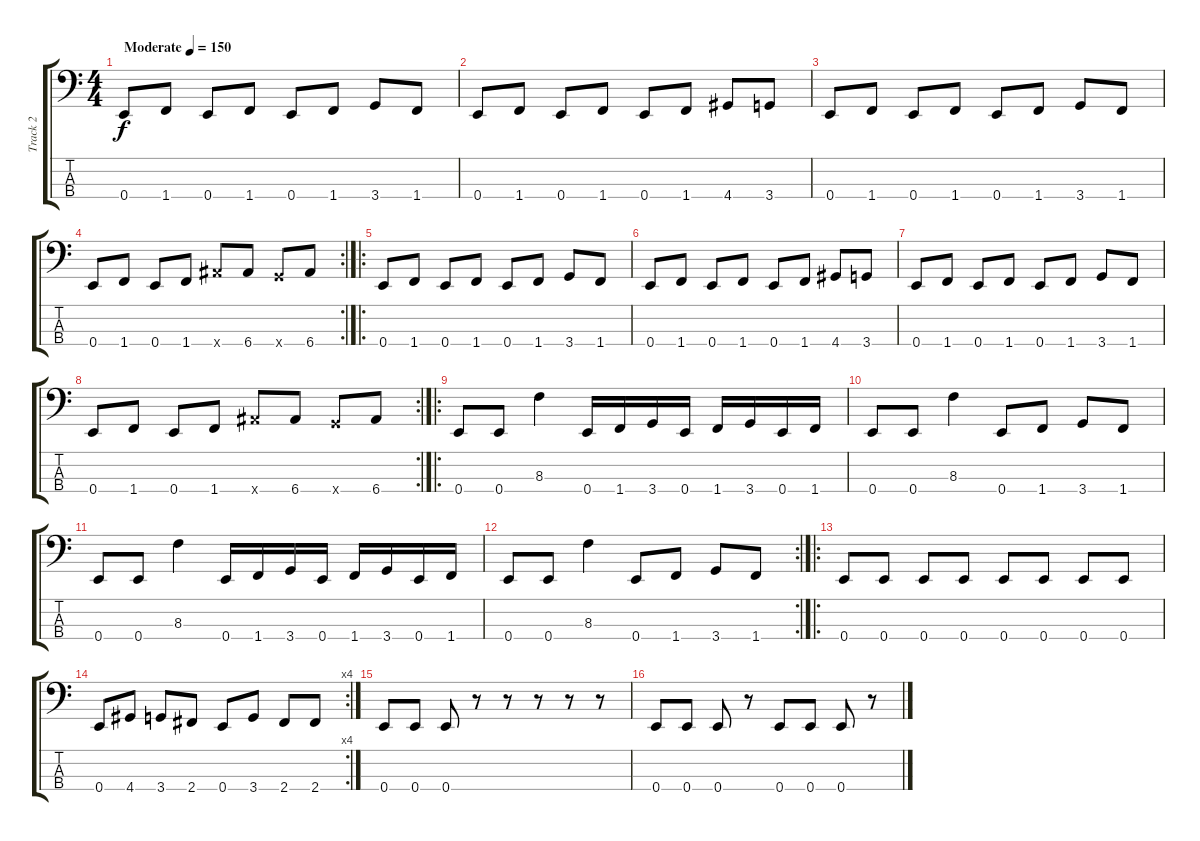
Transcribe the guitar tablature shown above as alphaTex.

\track ("Track 2" "Track 2") {instrument electricbassfinger}
\staff {score tabs}
\tuning (G2 D2 A1 E1) {hide}
\ts (4 4)
\tempo (150 "Moderate")
\clef f4
\ks c
0.4.8{dy f instrument electricbassfinger} 1.4.8 0.4.8 1.4.8 0.4.8 1.4.8 3.4.8 1.4.8 |
0.4.8 1.4.8 0.4.8 1.4.8 0.4.8 1.4.8 4.4.8 3.4.8 |
0.4.8 1.4.8 0.4.8 1.4.8 0.4.8 1.4.8 3.4.8 1.4.8 |
\rc 2
0.4.8 1.4.8 0.4.8 1.4.8 6.4{x}.8 6.4.8 3.4{x}.8 6.4.8 |
\ro
0.4.8 1.4.8 0.4.8 1.4.8 0.4.8 1.4.8 3.4.8 1.4.8 |
0.4.8 1.4.8 0.4.8 1.4.8 0.4.8 1.4.8 4.4.8 3.4.8 |
0.4.8 1.4.8 0.4.8 1.4.8 0.4.8 1.4.8 3.4.8 1.4.8 |
\rc 2
0.4.8 1.4.8 0.4.8 1.4.8 6.4{x}.8 6.4.8 3.4{x}.8 6.4.8 |
\ro
0.4.8 0.4.8 8.3.4 0.4.16 1.4.16 3.4.16 0.4.16 1.4.16 3.4.16 0.4.16 1.4.16 |
0.4.8 0.4.8 8.3.4 0.4.8 1.4.8 3.4.8 1.4.8 |
0.4.8 0.4.8 8.3.4 0.4.16 1.4.16 3.4.16 0.4.16 1.4.16 3.4.16 0.4.16 1.4.16 |
\rc 2
0.4.8 0.4.8 8.3.4 0.4.8 1.4.8 3.4.8 1.4.8 |
\ro
0.4.8 0.4.8 0.4.8 0.4.8 0.4.8 0.4.8 0.4.8 0.4.8 |
\rc 4
0.4.8 4.4.8 3.4.8 2.4.8 0.4.8 3.4.8 2.4.8 2.4.8 |
0.4.8 0.4.8 0.4.8 r.8 r.8 r.8 r.8 r.8 |
0.4.8 0.4.8 0.4.8 r.8 0.4.8 0.4.8 0.4.8 r.8
